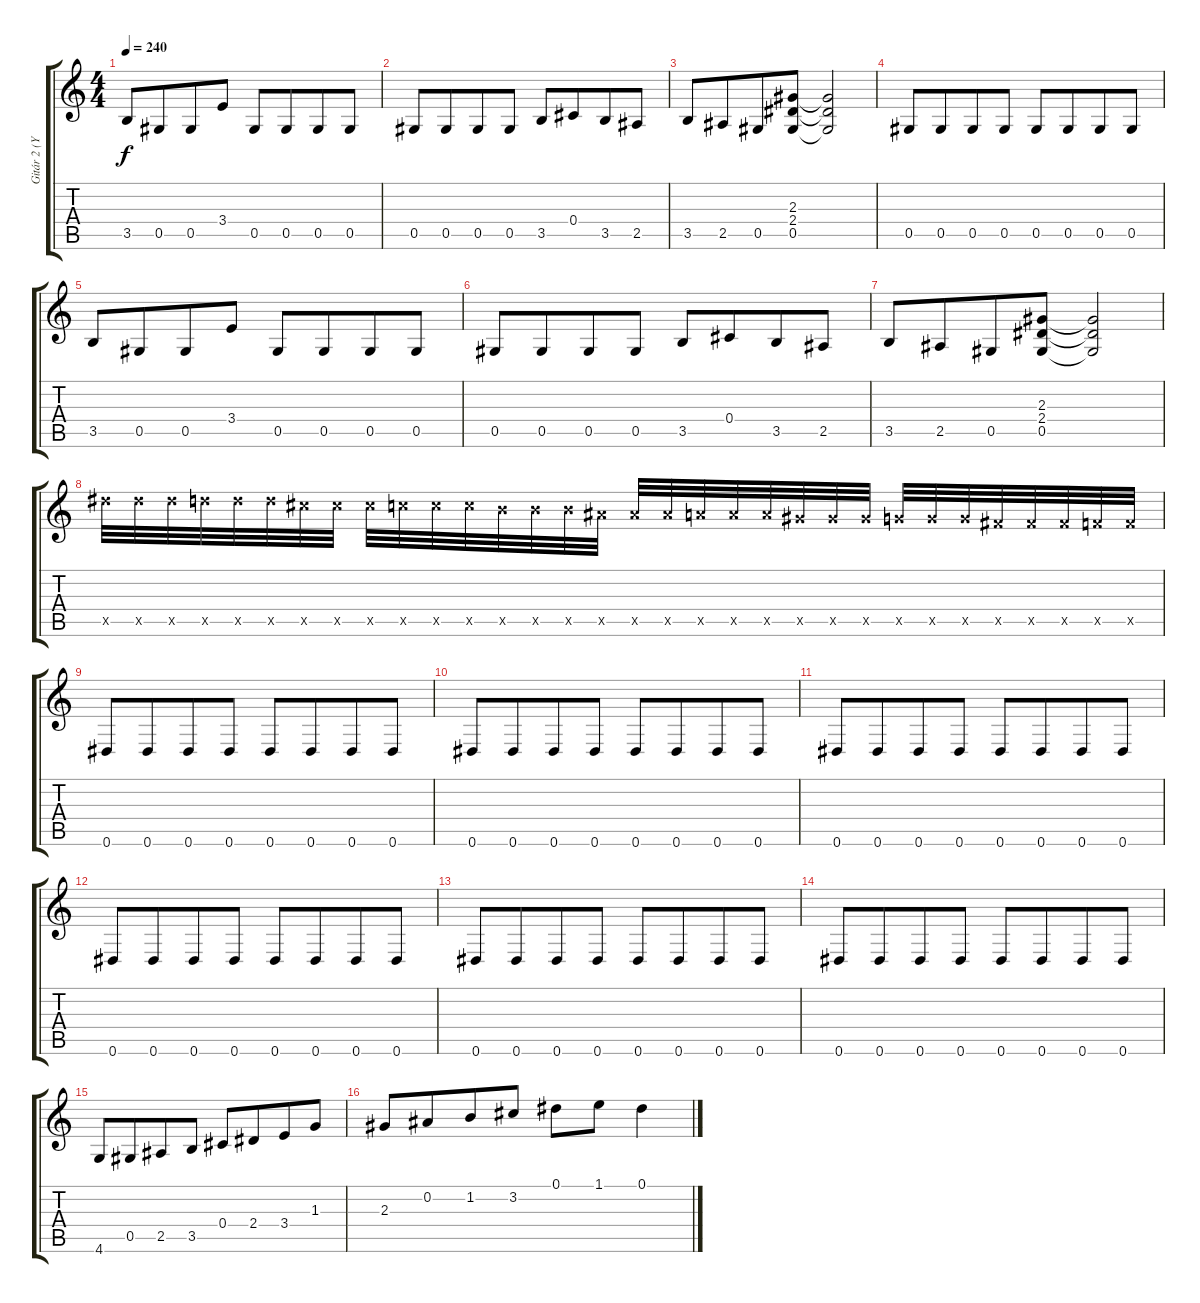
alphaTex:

\track ("Gitár 2 (Yngwie Malmsteen)" "Gitár 2 (Y") {instrument distortionguitar}
\staff {score tabs}
\tuning (Eb4 Bb3 Gb3 Db3 Ab2 Eb2) {hide}
\ts (4 4)
\tempo 240
\clef g2
\ks c
3.5.8{dy f} 0.5.8{beam merge} 0.5.8 3.4.8 0.5.8 0.5.8{beam merge} 0.5.8 0.5.8 |
0.5.8 0.5.8{beam merge} 0.5.8 0.5.8 3.5.8 0.4.8{beam merge} 3.5.8 2.5.8 |
3.5.8 2.5.8{beam merge} 0.5.8 (2.3 2.4 0.5).8 (2.3{t} 2.4{t} 0.5{t}).2 |
0.5.8 0.5.8{beam merge} 0.5.8 0.5.8 0.5.8 0.5.8{beam merge} 0.5.8 0.5.8 |
3.5.8 0.5.8{beam merge} 0.5.8 3.4.8 0.5.8 0.5.8{beam merge} 0.5.8 0.5.8 |
0.5.8 0.5.8{beam merge} 0.5.8 0.5.8 3.5.8 0.4.8{beam merge} 3.5.8 2.5.8 |
3.5.8 2.5.8{beam merge} 0.5.8 (2.3 2.4 0.5).8 (2.3{t} 2.4{t} 0.5{t}).2 |
19.5{x}.32 19.5{x}.32 19.5{x}.32 18.5{x}.32 18.5{x}.32 18.5{x}.32 17.5{x}.32 17.5{x}.32 17.5{x}.32 16.5{x}.32 16.5{x}.32 16.5{x}.32 15.5{x}.32 15.5{x}.32 15.5{x}.32 14.5{x}.32 14.5{x}.32 14.5{x}.32 13.5{x}.32 13.5{x}.32 13.5{x}.32 12.5{x}.32 12.5{x}.32 12.5{x}.32 11.5{x}.32 11.5{x}.32 11.5{x}.32 10.5{x}.32 10.5{x}.32 10.5{x}.32 9.5{x}.32 9.5{x}.32 |
0.6.8 0.6.8{beam merge} 0.6.8 0.6.8 0.6.8 0.6.8{beam merge} 0.6.8 0.6.8 |
0.6.8 0.6.8{beam merge} 0.6.8 0.6.8 0.6.8 0.6.8{beam merge} 0.6.8 0.6.8 |
0.6.8 0.6.8{beam merge} 0.6.8 0.6.8 0.6.8 0.6.8{beam merge} 0.6.8 0.6.8 |
0.6.8 0.6.8{beam merge} 0.6.8 0.6.8 0.6.8 0.6.8{beam merge} 0.6.8 0.6.8 |
0.6.8 0.6.8{beam merge} 0.6.8 0.6.8 0.6.8 0.6.8{beam merge} 0.6.8 0.6.8 |
0.6.8 0.6.8{beam merge} 0.6.8 0.6.8 0.6.8 0.6.8{beam merge} 0.6.8 0.6.8 |
4.6.8 0.5.8{beam merge} 2.5.8 3.5.8 0.4.8 2.4.8{beam merge} 3.4.8 1.3.8 |
2.3.8 0.2.8{beam merge} 1.2.8 3.2.8 0.1.8 1.1.8 0.1.4
